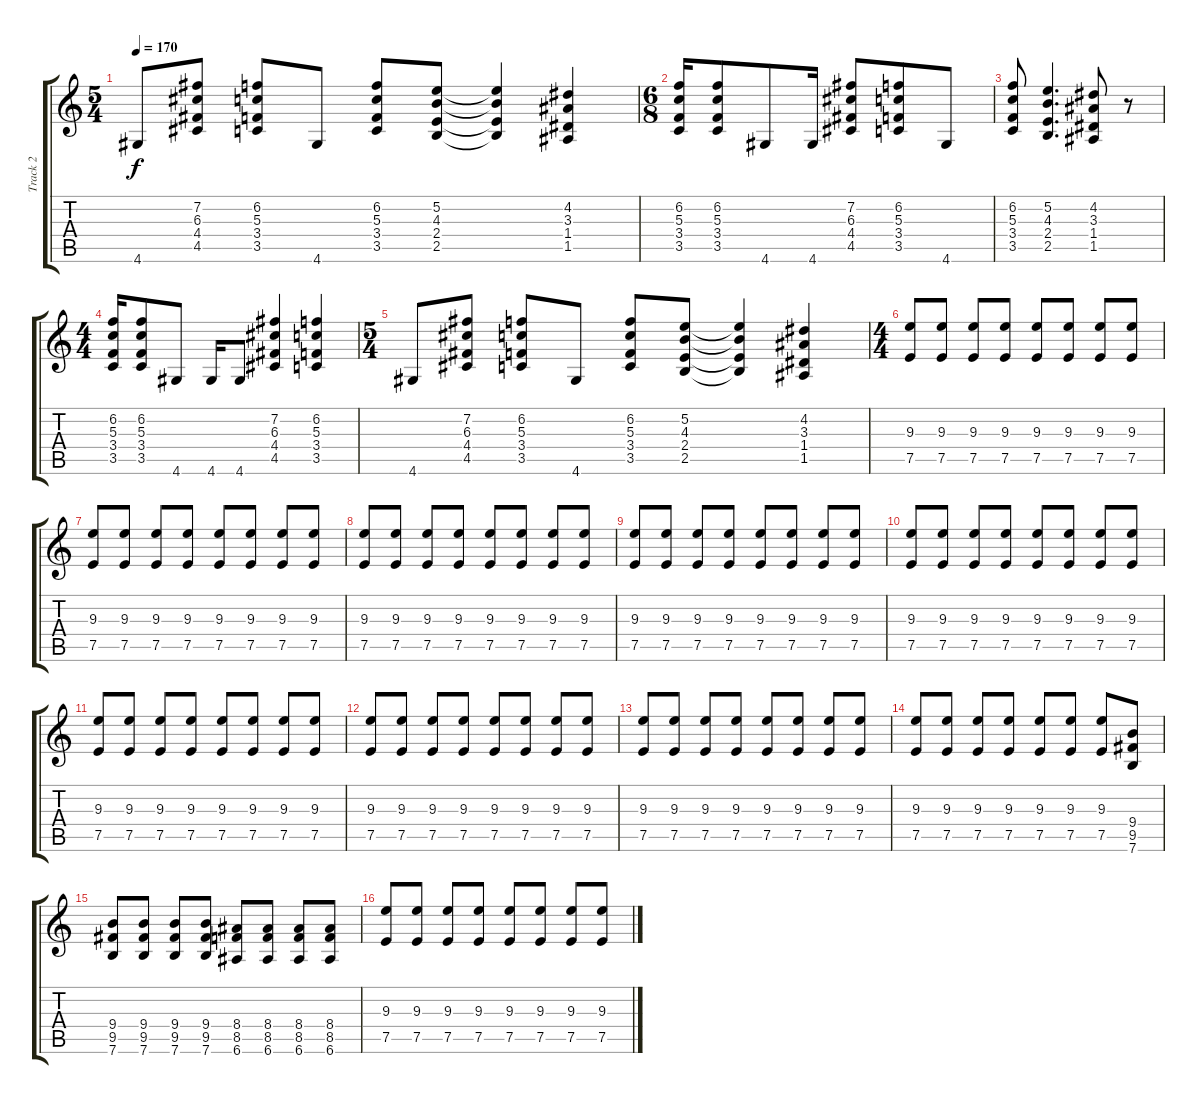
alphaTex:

\track ("Track 2" "Track 2") {instrument distortionguitar}
\staff {score tabs}
\tuning (E4 B3 G3 D3 A2 E2) {hide}
\ts (5 4)
\tempo 170
\clef g2
\ks c
4.6.8{dy f} (7.2 6.3 4.4 4.5).8 (6.2 5.3 3.4 3.5).8 4.6.8 (6.2 5.3 3.4 3.5).8 (5.2 4.3 2.4 2.5).8 (5.2{t} 4.3{t} 2.4{t} 2.5{t}).4 (4.2 3.3 1.4 1.5).4 |
\ts (6 8)
(6.2 5.3 3.4 3.5).16 (6.2 5.3 3.4 3.5).8 4.6.8 4.6.16 (7.2 6.3 4.4 4.5).8 (6.2 5.3 3.4 3.5).8 4.6.8 |
(6.2 5.3 3.4 3.5).8 (5.2 4.3 2.4 2.5).4{d} (4.2 3.3 1.4 1.5).8 r.8 |
\ts (4 4)
(6.2 5.3 3.4 3.5).16 (6.2 5.3 3.4 3.5).8 4.6.8 4.6.16 4.6.8 (7.2 6.3 4.4 4.5).4 (6.2 5.3 3.4 3.5).4 |
\ts (5 4)
4.6.8 (7.2 6.3 4.4 4.5).8 (6.2 5.3 3.4 3.5).8 4.6.8 (6.2 5.3 3.4 3.5).8 (5.2 4.3 2.4 2.5).8 (5.2{t} 4.3{t} 2.4{t} 2.5{t}).4 (4.2 3.3 1.4 1.5).4 |
\ts (4 4)
(9.3 7.5).8 (9.3 7.5).8 (9.3 7.5).8 (9.3 7.5).8 (9.3 7.5).8 (9.3 7.5).8 (9.3 7.5).8 (9.3 7.5).8 |
(9.3 7.5).8 (9.3 7.5).8 (9.3 7.5).8 (9.3 7.5).8 (9.3 7.5).8 (9.3 7.5).8 (9.3 7.5).8 (9.3 7.5).8 |
(9.3 7.5).8 (9.3 7.5).8 (9.3 7.5).8 (9.3 7.5).8 (9.3 7.5).8 (9.3 7.5).8 (9.3 7.5).8 (9.3 7.5).8 |
(9.3 7.5).8 (9.3 7.5).8 (9.3 7.5).8 (9.3 7.5).8 (9.3 7.5).8 (9.3 7.5).8 (9.3 7.5).8 (9.3 7.5).8 |
(9.3 7.5).8 (9.3 7.5).8 (9.3 7.5).8 (9.3 7.5).8 (9.3 7.5).8 (9.3 7.5).8 (9.3 7.5).8 (9.3 7.5).8 |
(9.3 7.5).8 (9.3 7.5).8 (9.3 7.5).8 (9.3 7.5).8 (9.3 7.5).8 (9.3 7.5).8 (9.3 7.5).8 (9.3 7.5).8 |
(9.3 7.5).8 (9.3 7.5).8 (9.3 7.5).8 (9.3 7.5).8 (9.3 7.5).8 (9.3 7.5).8 (9.3 7.5).8 (9.3 7.5).8 |
(9.3 7.5).8 (9.3 7.5).8 (9.3 7.5).8 (9.3 7.5).8 (9.3 7.5).8 (9.3 7.5).8 (9.3 7.5).8 (9.3 7.5).8 |
(9.3 7.5).8 (9.3 7.5).8 (9.3 7.5).8 (9.3 7.5).8 (9.3 7.5).8 (9.3 7.5).8 (9.3 7.5).8 (9.4 9.5 7.6).8 |
(9.4 9.5 7.6).8 (9.4 9.5 7.6).8 (9.4 9.5 7.6).8 (9.4 9.5 7.6).8 (8.4 8.5 6.6).8 (8.4 8.5 6.6).8 (8.4 8.5 6.6).8 (8.4 8.5 6.6).8 |
(9.3 7.5).8 (9.3 7.5).8 (9.3 7.5).8 (9.3 7.5).8 (9.3 7.5).8 (9.3 7.5).8 (9.3 7.5).8 (9.3 7.5).8
